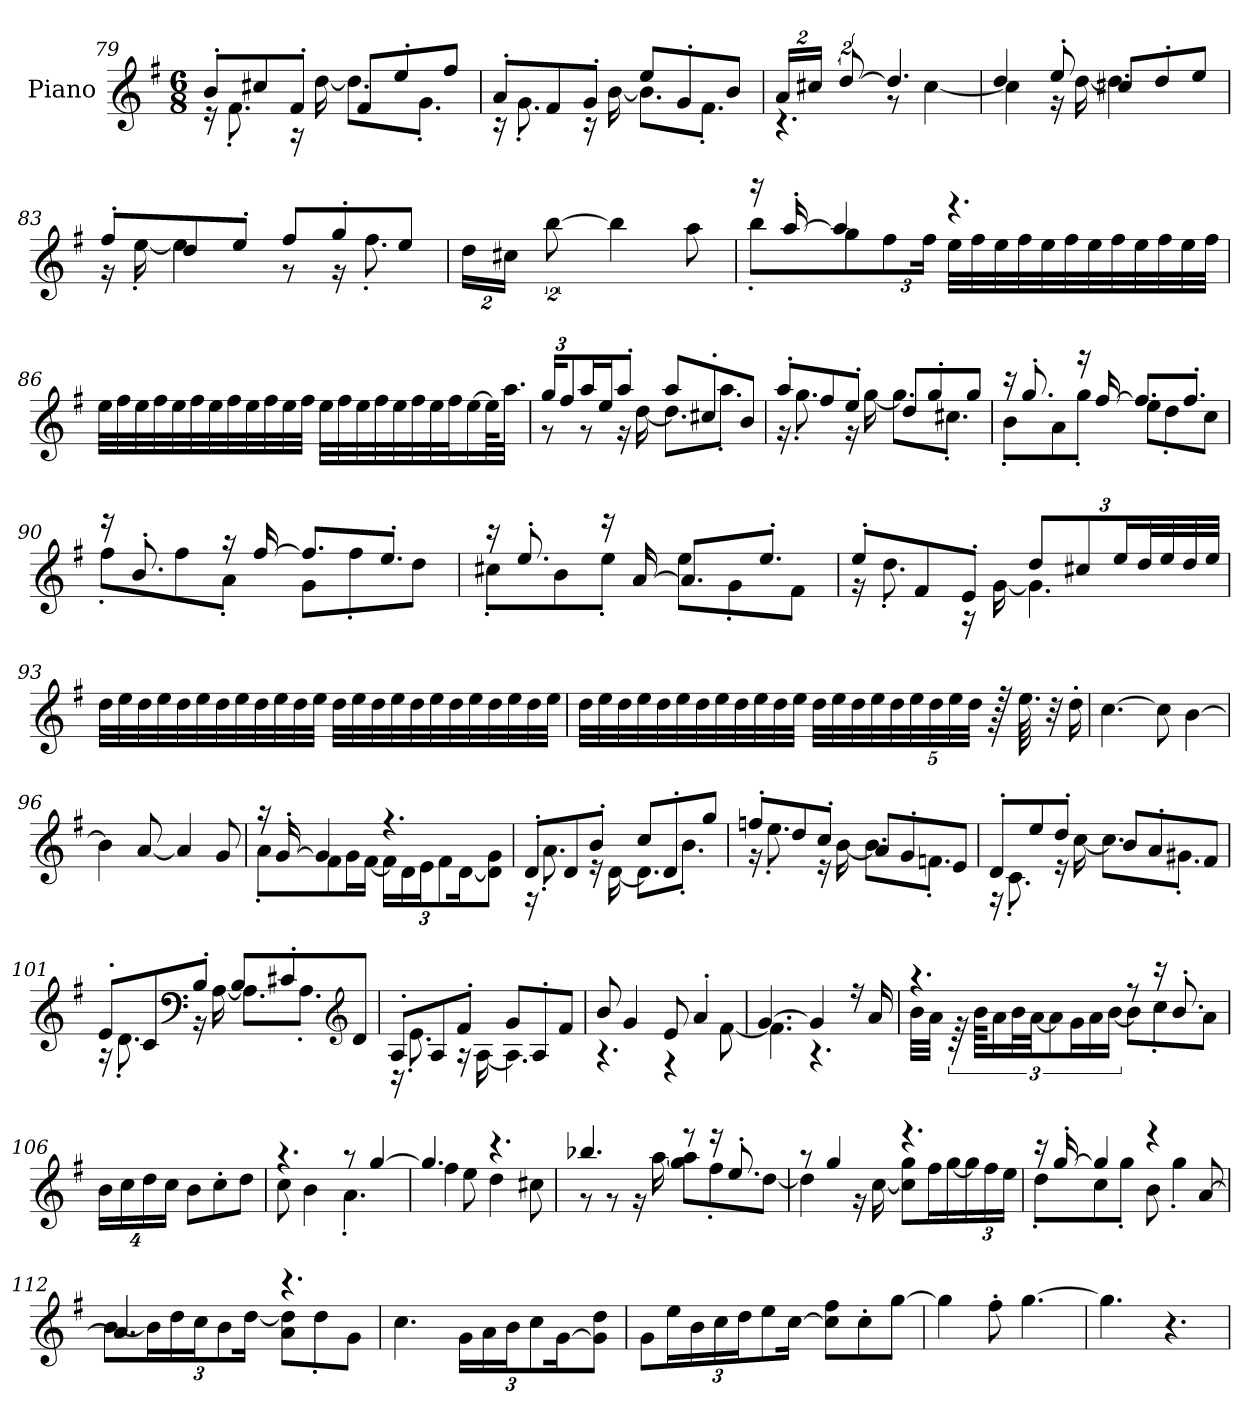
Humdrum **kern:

**kern
*part1
*staff1
*I"Piano
*I'Pno.
*clefG2
*k[f#]
*M6/8
=79
*^
8b'/L	16r
.	8.f#'\
8cc#X/	.
8f#'/J	16r
.	[16dd\
8f#/L	8.dd\L]
8ee'/	.
.	8.g'\J
8ff#/J	.
=80	=80
8a'/L	16r
.	8.g'\
8f#/	.
8g'/J	16r
.	[16b\
8ee/L	8.b\L]
8g'/	.
.	8.f#'\J
8b/J	.
!!LO:LB:g=z	!!
=81	=81
32%3a/L	4.r
32%3cc#X/J	.
[16%3dd/	.
4.dd/]	8r
.	[4cc#\
=82	=82
4dd/	4cc#\]
8ee'/	16r
.	[16dd\
8cc#X/L	4.dd\]
8dd'/	.
8ee/J	.
=83	=83
8ff#'/L	16r
.	[16ee'\
8dd/	4ee\]
8ee'/J	.
8ff#/L	8r
8gg'/	16r
.	8.ff#'\
8ee/J	.
*v	*v
=84
32%3dd\L
32%3cc#X\J
[16%3bb\
4bb\]
8aa\
!!LO:LB:g=z
=85
*^
16r	8bb'\L
[16aa'/	.
4aa/]	8gg\
*	*Xbrackettup
.	12ff#\
.	24ff#\Jk
4.r	32ee\LLL
.	32ff#\
.	32ee\
.	32ff#\
.	32ee\
.	32ff#\
.	32ee\
.	32ff#\
.	32ee\
.	32ff#\
.	32ee\
.	32ff#\JJJ
*v	*v
=86
32ee\LLL
32ff#\
32ee\
32ff#\
32ee\
32ff#\
32ee\
32ff#\
32ee\
32ff#\
32ee\
32ff#\JJJ
32ee\LLL
32ff#\
32ee\
32ff#\
32ee\
32ff#\
32ee\
32ff#\J
[16ee\
64ee\KL]
32.aa\JJJ
!!LO:LB:g=z
=87
*^
24gg/KL	8r
12ff#/	.
16aa/L	8r
16ee/J	.
8aa'/J	16r
.	[16dd\
8aa/L	8.dd\L]
8cc#X'/	.
.	8.aa'\J
8b/J	.
=88	=88
8aa'/L	16r
.	8.gg'\
8ff#/	.
8ee'/J	16r
.	[16gg\
8dd/L	8.gg\L]
8gg'/	.
.	8.cc#X'\J
8gg/J	.
=89	=89
16r	8b'\L
8.gg'/	.
.	8a\
16r	8gg'\J
[16ff#/	.
8.ff#/L]	8ee\L
.	8dd'\
8.ff#'/J	.
.	8cc\J
!!LO:PB:g=z	!!
=90	=90
16r	8ff#'\L
8.b'/	.
.	8ff#\
16r	8a'\J
[16ff#/	.
8.ff#/L]	8g\L
.	8ff#'\
8.ee'/J	.
.	8dd\J
=91	=91
16r	8cc#X'\L
8.ee'/	.
.	8b\
16r	8ee'\J
[16a/	.
8.a/L]	8ee\L
.	8g'\
8.ee'/J	.
.	8f#\J
=92	=92
8ee'/L	16r
.	8.dd'\
8f#/	.
8e'/J	16r
.	[16g\
8dd/L	4.g\]
12cc#X/	.
24ee/L	.
32dd/L	.
32ee/	.
32dd/	.
32ee/JJJ	.
*v	*v
!!LO:LB:g=z
=93
32dd\LLL
32ee\
32dd\
32ee\
32dd\
32ee\
32dd\
32ee\
32dd\
32ee\
32dd\
32ee\JJJ
32dd\LLL
32ee\
32dd\
32ee\
32dd\
32ee\
32dd\
32ee\
32dd\
32ee\
32dd\
32ee\JJJ
=94
32dd\LLL
32ee\
32dd\
32ee\
32dd\
32ee\
32dd\
32ee\
32dd\
32ee\
32dd\
32ee\JJJ
32dd\LLL
32ee\
32dd\
32ee\
40dd\
40ee\
40dd\
40ee\
40dd\JJJ
128r
64.ee\
32r
16dd'\
!!LO:LB:g=z
=95
[4.cc\
8cc\]
[4b\
=96
4b\]
[8a/
4a/]
8g/
=97
*^
16r	8a'\L
[16g'/	.
4g/]	8f#\
.	16g\L
.	[16f#\JJ
4.r	24f#\LL]
.	24d\
.	24e\J
.	12f#\
.	[24d\K
.	8d\] 8g\J
=98	=98
8d'/L	16r
.	8.a'\
8d/	.
8b'/J	16r
.	[16d\
8cc/L	8.d\L]
8d'/	.
.	8.b'\J
8gg/J	.
!!LO:LB:g=z	!!
=99	=99
8ffn'/L	16r
.	8.ee'\
8dd/	.
8cc'/J	16r
.	[16b\
8a/L	8.b\L]
8g'/	.
.	8.fn'\J
8e/J	.
=100	=100
8d'/L	16r
.	8.c'\
8ee/	.
8dd'/J	16r
.	[16cc\
8b/L	8.cc\L]
8a'/	.
.	8.g#X'\J
8f#/J	.
=101	=101
8e'/L	16r
.	8.d'\
8c/	.
*clefF4	*
8B'/J	16r
.	[16A\
8B/L	8.A\L]
8c#X'/	.
.	8.A'\J
*clefG2	*
8d/J	.
!!LO:LB:g=z	!!
=102	=102
8A'/L	16r
.	8.e'\
8A/	.
8f#'/J	16r
.	[16A\
8g/L	4.A\]
8A'/	.
8f#/J	.
=103	=103
8b/	4.r
4g/	.
8e/	4r
4a'/	.
.	[8f#\
=104	=104
[4.g/	4.f#\]
4g/]	4.r
16r	.
16a/	.
=105	=105
4.r	32b\LLL
.	32a\JJJ
*	*brackettup
.	96r
.	96b\KKLL
.	24a\
*	*Xbrackettup
.	48b\L
.	[48a\JJ
.	12a\]
.	24g\L
.	24a\
.	[24b\JJ
8r	8b\L]
16r	8cc'\
8.b'/	.
.	8a\J
*v	*v
!!LO:LB:g=z
=106
32%3b\L
32%3cc\
32%3dd\
32%3cc\J
8b\L
8cc'\
8dd\J
=107
*^
4.r	8cc\
.	4b\
8r	4.a'\
[4gg/	.
=108	=108
4.gg/]	4ff#\
.	8ee\
4.r	4dd\
.	8cc#X\
=109	=109
4.bb-X/	8r
.	8r
.	16r
.	[16aa\
8r	8gg\ 8aa\]L
16r	8ff#'\
8.ee'/	.
.	[8dd\J
=110	=110
8r	4dd\]
4gg/	.
.	16r
.	[16cc\
4.r	8cc\] 8gg\L
.	16ff#\L
.	[16gg\
.	24gg\]
.	24ff#\
.	24ee\JJ
!!LO:LB:g=z	!!
=111	=111
16r	8dd'\L
[16gg'/	.
4gg/]	8cc\
.	8gg'\J
4r	8b\
.	4gg'\
[8a/	.
=112	=112
4.a/]	[8b\L
.	24b\L]
.	24dd\
.	24cc\J
.	12b\
.	[24dd\Jk
4.r	8a\ 8dd\]L
.	8dd'\
.	8g\J
*v	*v
=113
4.cc\
24g\LL
24a\
24b\J
12cc\
[24g\K
8g\] 8dd\J
=114
12g\L
24ee\L
24b\
24cc\
24dd\J
12ee\
[24cc\Jk
8cc\] 8ff#\L
8cc'\
[8gg\J
=115
4gg\]
8ff#'\
[4.gg\
!!LO:LB:g=z
=116
4.gg\]
4.r
=
*-
